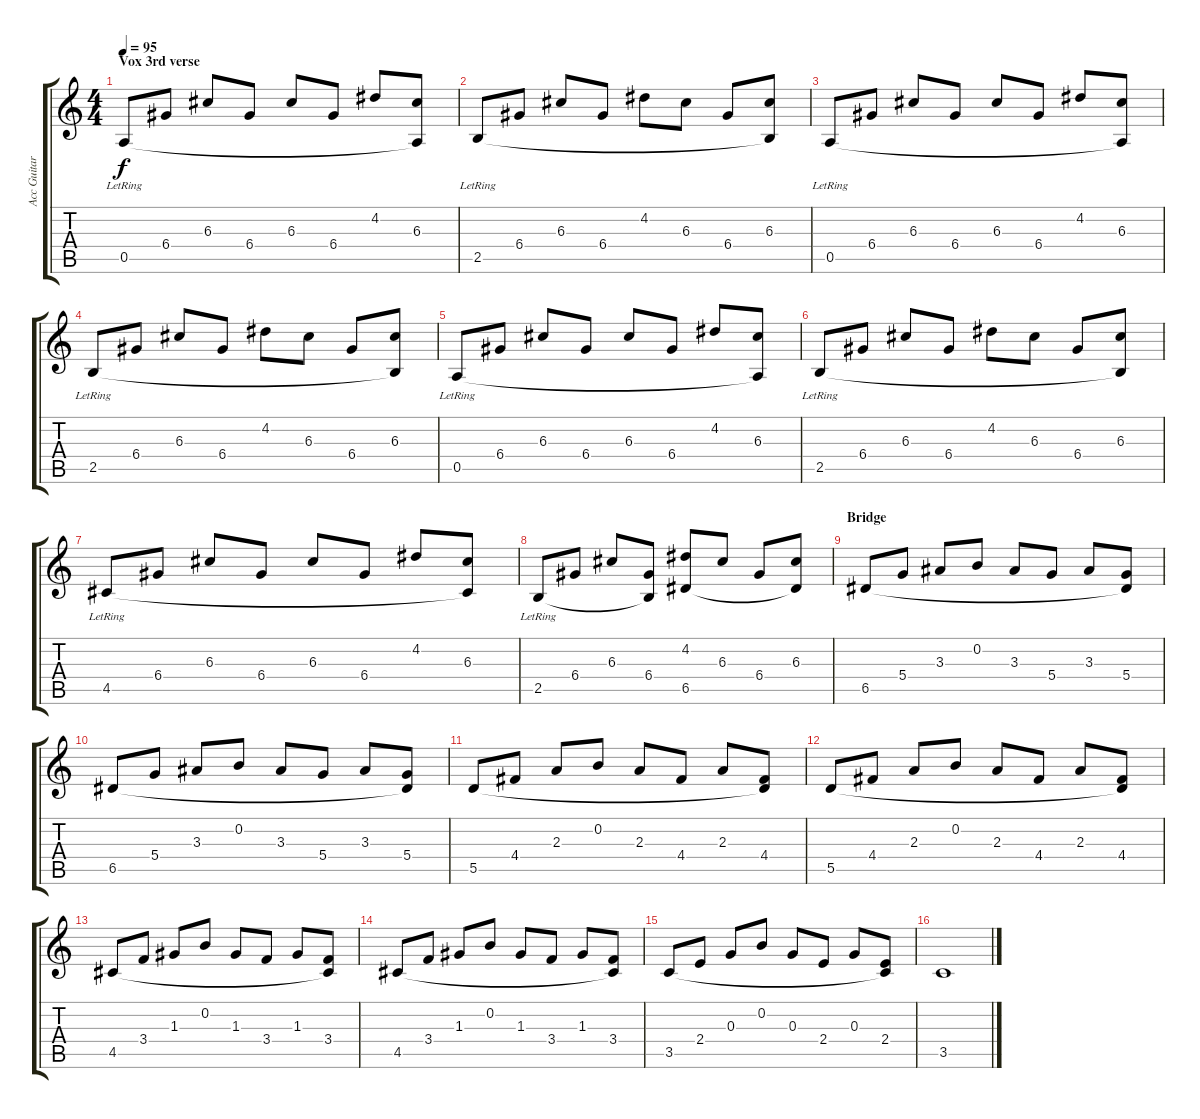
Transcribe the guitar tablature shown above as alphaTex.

\track ("Acc Guitar" "Acc Guitar") {instrument acousticguitarnylon}
\staff {score tabs}
\tuning (E4 B3 G3 D3 A2 E2) {hide}
\ts (4 4)
\section ("" "Vox 3rd verse")
\tempo 95
\clef g2
\ks c
0.5{lr}.8{dy f} 6.4.8 6.3.8 6.4.8 6.3.8 6.4.8 4.2.8 (6.3 0.5{t}).8 |
2.5{lr}.8 6.4.8 6.3.8 6.4.8 4.2.8 6.3.8 6.4.8 (6.3 2.5{t}).8 |
0.5{lr}.8 6.4.8 6.3.8 6.4.8 6.3.8 6.4.8 4.2.8 (6.3 0.5{t}).8 |
2.5{lr}.8 6.4.8 6.3.8 6.4.8 4.2.8 6.3.8 6.4.8 (6.3 2.5{t}).8 |
0.5{lr}.8 6.4.8 6.3.8 6.4.8 6.3.8 6.4.8 4.2.8 (6.3 0.5{t}).8 |
2.5{lr}.8 6.4.8 6.3.8 6.4.8 4.2.8 6.3.8 6.4.8 (6.3 2.5{t}).8 |
4.5{lr}.8 6.4.8 6.3.8 6.4.8 6.3.8 6.4.8 4.2.8 (6.3 4.5{t}).8 |
2.5{lr}.8 6.4.8 6.3.8 (6.4 2.5{t}).8 (4.2 6.5).8 6.3.8 6.4.8 (6.3 6.5{t}).8 |
\section ("" "Bridge")
6.5.8 5.4.8 3.3.8 0.2.8 3.3.8 5.4.8 3.3.8 (5.4 6.5{t}).8 |
6.5.8 5.4.8 3.3.8 0.2.8 3.3.8 5.4.8 3.3.8 (5.4 6.5{t}).8 |
5.5.8 4.4.8 2.3.8 0.2.8 2.3.8 4.4.8 2.3.8 (4.4 5.5{t}).8 |
5.5.8 4.4.8 2.3.8 0.2.8 2.3.8 4.4.8 2.3.8 (4.4 5.5{t}).8 |
4.5.8 3.4.8 1.3.8 0.2.8 1.3.8 3.4.8 1.3.8 (3.4 4.5{t}).8 |
4.5.8 3.4.8 1.3.8 0.2.8 1.3.8 3.4.8 1.3.8 (3.4 4.5{t}).8 |
3.5.8 2.4.8 0.3.8 0.2.8 0.3.8 2.4.8 0.3.8 (2.4 3.5{t}).8 |
3.5.1
